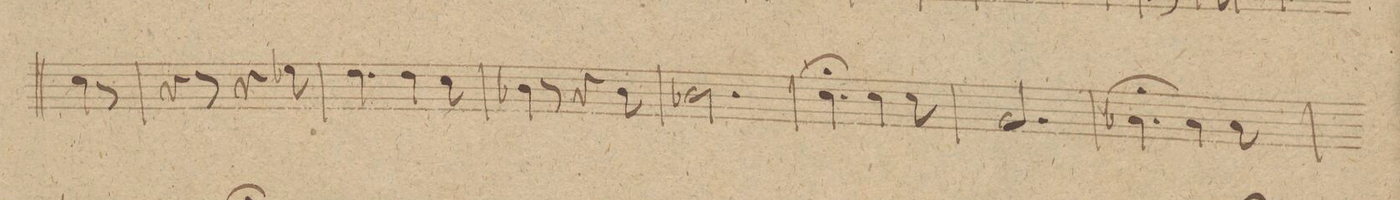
**kern	**dynam
*I"Corno 2do in D	*
*clefG2	*
*k[f#c#]	*
*M6/8	*
4dd\	.
8r	.
=72	=72
4r	.
8r	.
4r	.
8ff\	.
=73	=73
4.ee\	.
4ee\	.
8dd\	.
=74	=74
4cc\	.
8r	.
4r	.
8cc\	.
=75	=75
2.cc\	.
=76	=76
4.dd;\	.
4dd\	.
8dd\	.
=77	=77
2.a/	.
=78	=78
4.b-X;\	.
4b-\	.
8b-\	.
=79	=79
*-	*-
